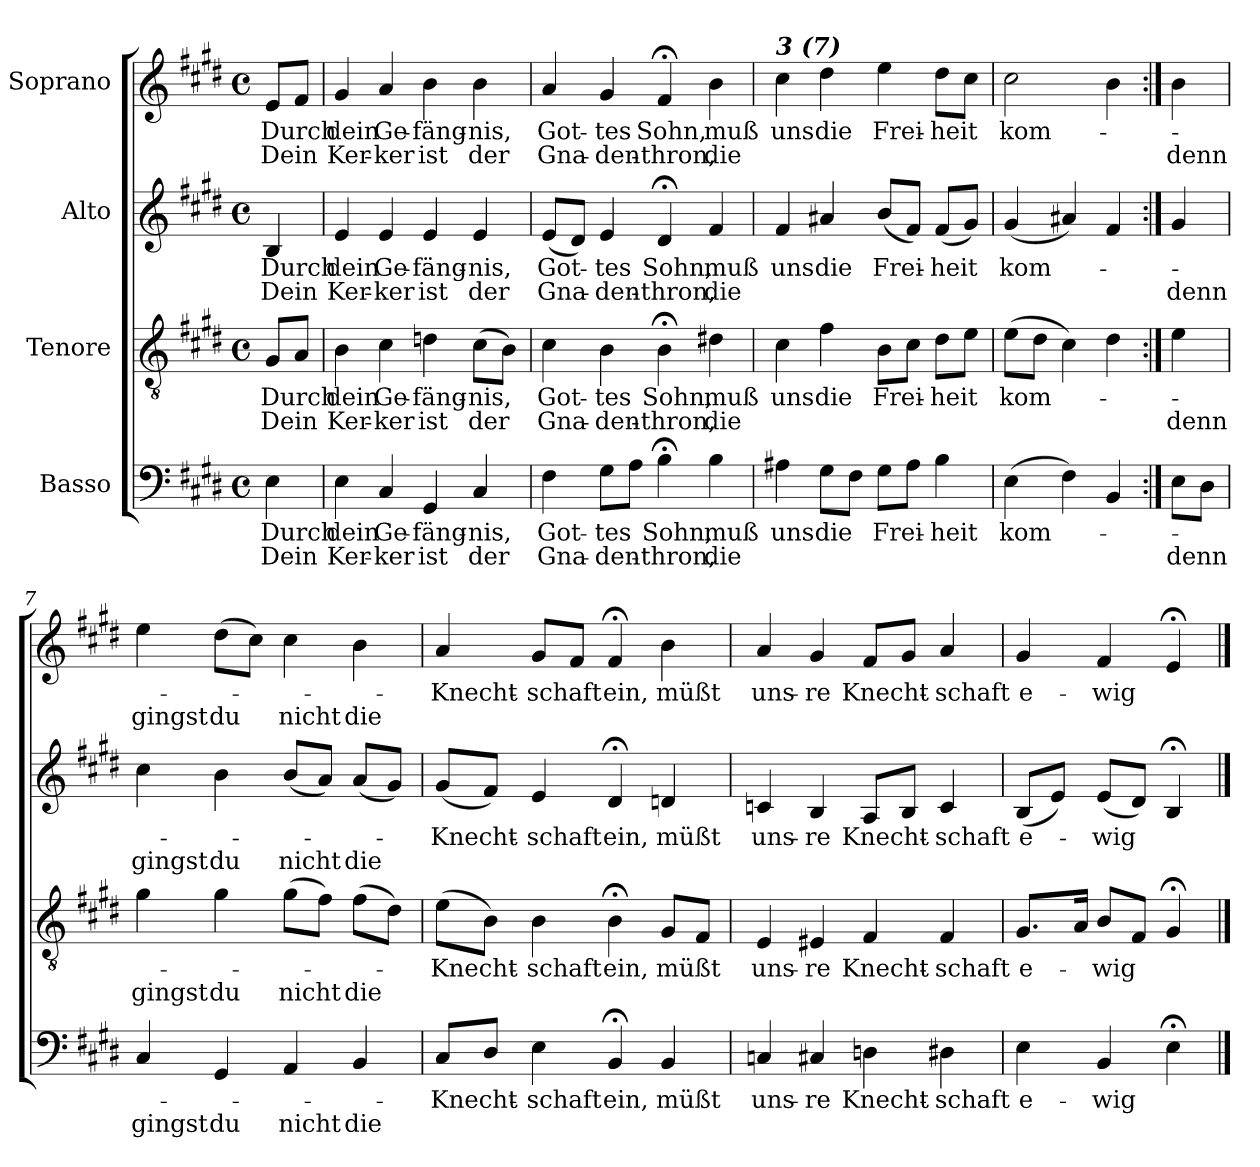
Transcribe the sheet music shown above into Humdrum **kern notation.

**kern	**text	**text	**kern	**text	**text	**kern	**text	**text	**kern	**text	**text
*part4	*part4	*part4	*part3	*part3	*part3	*part2	*part2	*part2	*part1	*part1	*part1
*staff4	*staff4	*staff4	*staff3	*staff3	*staff3	*staff2	*staff2	*staff2	*staff1	*staff1	*staff1
*I"Basso	*	*	*I"Tenore	*	*	*I"Alto	*	*	*I"Soprano	*	*
*clefF4	*	*	*clefGv2	*	*	*clefG2	*	*	*clefG2	*	*
*k[f#c#g#d#]	*	*	*k[f#c#g#d#]	*	*	*k[f#c#g#d#]	*	*	*k[f#c#g#d#]	*	*
*E:	*	*	*E:	*	*	*E:	*	*	*E:	*	*
*M4/4	*	*	*M4/4	*	*	*M4/4	*	*	*M4/4	*	*
*met(c)	*	*	*met(c)	*	*	*met(c)	*	*	*met(c)	*	*
=1	=1	=1	=1	=1	=1	=1	=1	=1	=1	=1	=1
!	!LO:LY:b	!LO:LY:b	!	!LO:LY:b	!LO:LY:b	!	!LO:LY:b	!LO:LY:b	!	!LO:LY:b	!LO:LY:b
4E\	Durch	Dein	8G#/L	Durch	Dein	4B/	Durch	Dein	8e/L	Durch	Dein
.	.	.	8A/J	.	.	.	.	.	8f#/J	.	.
=2!	=2!	=2!	=2!	=2!	=2!	=2!	=2!	=2!	=2!	=2!	=2!
!	!LO:LY:b	!LO:LY:b	!	!LO:LY:b	!LO:LY:b	!	!LO:LY:b	!LO:LY:b	!	!LO:LY:b	!LO:LY:b
4E\	dein	Ker-	4B\	dein	Ker-	4e/	dein	Ker-	4g#/	dein	Ker-
!	!LO:LY:b	!LO:LY:b	!	!LO:LY:b	!LO:LY:b	!	!LO:LY:b	!LO:LY:b	!	!LO:LY:b	!LO:LY:b
4C#/	Ge-	-ker	4c#\	Ge-	-ker	4e/	Ge-	-ker	4a/	Ge-	-ker
!	!LO:LY:b	!LO:LY:b	!	!LO:LY:b	!LO:LY:b	!	!LO:LY:b	!LO:LY:b	!	!LO:LY:b	!LO:LY:b
4GG#/	-fäng-	ist	4dn\	-fäng-	ist	4e/	-fäng-	ist	4b\	-fäng-	ist
!	!LO:LY:b	!LO:LY:b	!	!LO:LY:b	!LO:LY:b	!	!LO:LY:b	!LO:LY:b	!	!LO:LY:b	!LO:LY:b
4C#/	-nis,	der	(>8c#\L	-nis,	der	4e/	-nis,	der	4b\	-nis,	der
.	.	.	8B\J)	.	.	.	.	.	.	.	.
=3!	=3!	=3!	=3!	=3!	=3!	=3!	=3!	=3!	=3!	=3!	=3!
!	!LO:LY:b	!LO:LY:b	!	!LO:LY:b	!LO:LY:b	!	!LO:LY:b	!LO:LY:b	!	!LO:LY:b	!LO:LY:b
4F#\	Got-	Gna-	4c#\	Got-	Gna-	(<8e/L	Got-	Gna-	4a/	Got-	Gna-
.	.	.	.	.	.	8d#/J)	.	.	.	.	.
!	!LO:LY:b	!LO:LY:b	!	!LO:LY:b	!LO:LY:b	!	!LO:LY:b	!LO:LY:b	!	!LO:LY:b	!LO:LY:b
8G#\L	-tes	-den-	4B\	-tes	-den-	4e/	-tes	-den-	4g#/	-tes	-den-
8A\J	.	.	.	.	.	.	.	.	.	.	.
!	!LO:LY:b	!LO:LY:b	!	!LO:LY:b	!LO:LY:b	!	!LO:LY:b	!LO:LY:b	!	!LO:LY:b	!LO:LY:b
4B;<\	Sohn,	-thron,	4B;<\	Sohn,	-thron,	4d#;</	Sohn,	-thron,	4f#;</	Sohn,	-thron,
!	!LO:LY:b	!LO:LY:b	!	!LO:LY:b	!LO:LY:b	!	!LO:LY:b	!LO:LY:b	!	!LO:LY:b	!LO:LY:b
4B\	muß	die	4d#X\	muß	die	4f#/	muß	die	4b\	muß	die
!!LO:LB:g=z
=4!	=4!	=4!	=4!	=4!	=4!	=4!	=4!	=4!	=4!	=4!	=4!
!	!	!	!	!	!	!	!	!	!LO:TX:a:Bi:t=3 (7)	!	!
!	!LO:LY:b	!	!	!LO:LY:b	!	!	!LO:LY:b	!	!	!LO:LY:b	!
4A#X\	uns	.	4c#\	uns	.	4f#/	uns	.	4cc#\	uns	.
!	!LO:LY:b	!	!	!LO:LY:b	!	!	!LO:LY:b	!	!	!LO:LY:b	!
8G#\L	die	.	4f#\	die	.	4a#X/	die	.	4dd#\	die	.
8F#\J	.	.	.	.	.	.	.	.	.	.	.
!	!LO:LY:b	!	!	!LO:LY:b	!	!	!LO:LY:b	!	!	!LO:LY:b	!
8G#\L	Frei-	.	8B\L	Frei-	.	(<8b/L	Frei-	.	4ee\	Frei-	.
8A#\J	.	.	8c#\J	.	.	8f#/J)	.	.	.	.	.
!	!LO:LY:b	!	!	!LO:LY:b	!	!	!LO:LY:b	!	!	!LO:LY:b	!
4B\	-heit	.	8d#\L	-heit	.	(<8f#/L	-heit	.	8dd#\L	-heit	.
.	.	.	8e\J	.	.	8g#/J)	.	.	8cc#\J	.	.
=5!	=5!	=5!	=5!	=5!	=5!	=5!	=5!	=5!	=5!	=5!	=5!
!	!LO:LY:b	!	!	!LO:LY:b	!	!	!LO:LY:b	!	!	!LO:LY:b	!
(>4E\	kom-	.	(>8e\L	kom-	.	(<4g#/	kom-	.	2cc#\	kom-	.
.	.	.	8d#\J	.	.	.	.	.	.	.	.
4F#\)	.	.	4c#\)	.	.	4a#X/)	.	.	.	.	.
4BB/	.	.	4d#\	.	.	4f#/	.	.	4b\	.	.
=6:|!	=6:|!	=6:|!	=6:|!	=6:|!	=6:|!	=6:|!	=6:|!	=6:|!	=6:|!	=6:|!	=6:|!
!	!	!LO:LY:b	!	!	!LO:LY:b	!	!	!LO:LY:b	!	!	!LO:LY:b
8E\L	.	denn	4e\	.	denn	4g#/	.	denn	4b\	.	denn
8D#\J	.	.	.	.	.	.	.	.	.	.	.
=7!	=7!	=7!	=7!	=7!	=7!	=7!	=7!	=7!	=7!	=7!	=7!
!	!	!LO:LY:b	!	!	!LO:LY:b	!	!	!LO:LY:b	!	!	!LO:LY:b
4C#/	.	gingst	4g#\	.	gingst	4cc#\	.	gingst	4ee\	.	gingst
!	!	!LO:LY:b	!	!	!LO:LY:b	!	!	!LO:LY:b	!	!	!LO:LY:b
4GG#/	.	du	4g#\	.	du	4b\	.	du	(>8dd#\L	.	du
.	.	.	.	.	.	.	.	.	8cc#\J)	.	.
!	!	!LO:LY:b	!	!	!LO:LY:b	!	!	!LO:LY:b	!	!	!LO:LY:b
4AA/	.	nicht	(>8g#\L	.	nicht	(<8b/L	.	nicht	4cc#\	.	nicht
.	.	.	8f#\J)	.	.	8a/J)	.	.	.	.	.
!	!	!LO:LY:b	!	!	!LO:LY:b	!	!	!LO:LY:b	!	!	!LO:LY:b
4BB/	.	die	(>8f#\L	.	die	(<8a/L	.	die	4b\	.	die
.	.	.	8d#\J)	.	.	8g#/J)	.	.	.	.	.
!!LO:PB:g=z
=8!	=8!	=8!	=8!	=8!	=8!	=8!	=8!	=8!	=8!	=8!	=8!
!	!LO:LY:b	!	!	!LO:LY:b	!	!	!LO:LY:b	!	!	!LO:LY:b	!
8C#/L	Knecht-	.	(>8e\L	Knecht-	.	(<8g#/L	Knecht-	.	4a/	Knecht-	.
8D#/J	.	.	8B\J)	.	.	8f#/J)	.	.	.	.	.
!	!LO:LY:b	!	!	!LO:LY:b	!	!	!LO:LY:b	!	!	!LO:LY:b	!
4E\	-schaft	.	4B\	-schaft	.	4e/	-schaft	.	8g#/L	-schaft	.
.	.	.	.	.	.	.	.	.	8f#/J	.	.
!	!LO:LY:b	!	!	!LO:LY:b	!	!	!LO:LY:b	!	!	!LO:LY:b	!
4BB;</	ein,	.	4B;<\	ein,	.	4d#;</	ein,	.	4f#;</	ein,	.
!	!LO:LY:b	!	!	!LO:LY:b	!	!	!LO:LY:b	!	!	!LO:LY:b	!
4BB/	müßt	.	8G#/L	müßt	.	4dn/	müßt	.	4b\	müßt	.
.	.	.	8F#/J	.	.	.	.	.	.	.	.
=9!	=9!	=9!	=9!	=9!	=9!	=9!	=9!	=9!	=9!	=9!	=9!
!	!LO:LY:b	!	!	!LO:LY:b	!	!	!LO:LY:b	!	!	!LO:LY:b	!
4Cn/	uns-	.	4E/	uns-	.	4cn/	uns-	.	4a/	uns-	.
!	!LO:LY:b	!	!	!LO:LY:b	!	!	!LO:LY:b	!	!	!LO:LY:b	!
4C#X/	-re	.	4E#X/	-re	.	4B/	-re	.	4g#/	-re	.
!	!LO:LY:b	!	!	!LO:LY:b	!	!	!LO:LY:b	!	!	!LO:LY:b	!
4Dn\	Knecht-	.	4F#/	Knecht-	.	8A/L	Knecht-	.	8f#/L	Knecht-	.
.	.	.	.	.	.	8B/J	.	.	8g#/J	.	.
!	!LO:LY:b	!	!	!LO:LY:b	!	!	!LO:LY:b	!	!	!LO:LY:b	!
4D#X\	-schaft	.	4F#/	-schaft	.	4c/	-schaft	.	4a/	-schaft	.
=10!	=10!	=10!	=10!	=10!	=10!	=10!	=10!	=10!	=10!	=10!	=10!
!	!LO:LY:b	!	!	!LO:LY:b	!	!	!LO:LY:b	!	!	!LO:LY:b	!
4E\	e-	.	8.G#/L	e-	.	(<8B/L	e-	.	4g#/	e-	.
.	.	.	.	.	.	8e/J)	.	.	.	.	.
.	.	.	16A/Jk	.	.	.	.	.	.	.	.
!	!LO:LY:b	!	!	!LO:LY:b	!	!	!LO:LY:b	!	!	!LO:LY:b	!
4BB/	-wig	.	8B/L	-wig	.	(<8e/L	-wig	.	4f#/	-wig	.
.	.	.	8F#/J	.	.	8d#/J)	.	.	.	.	.
4E;<\	.	.	4G#;</	.	.	4B;</	.	.	4e;</	.	.
==	==	==	==	==	==	==	==	==	==	==	==
*-	*-	*-	*-	*-	*-	*-	*-	*-	*-	*-	*-
